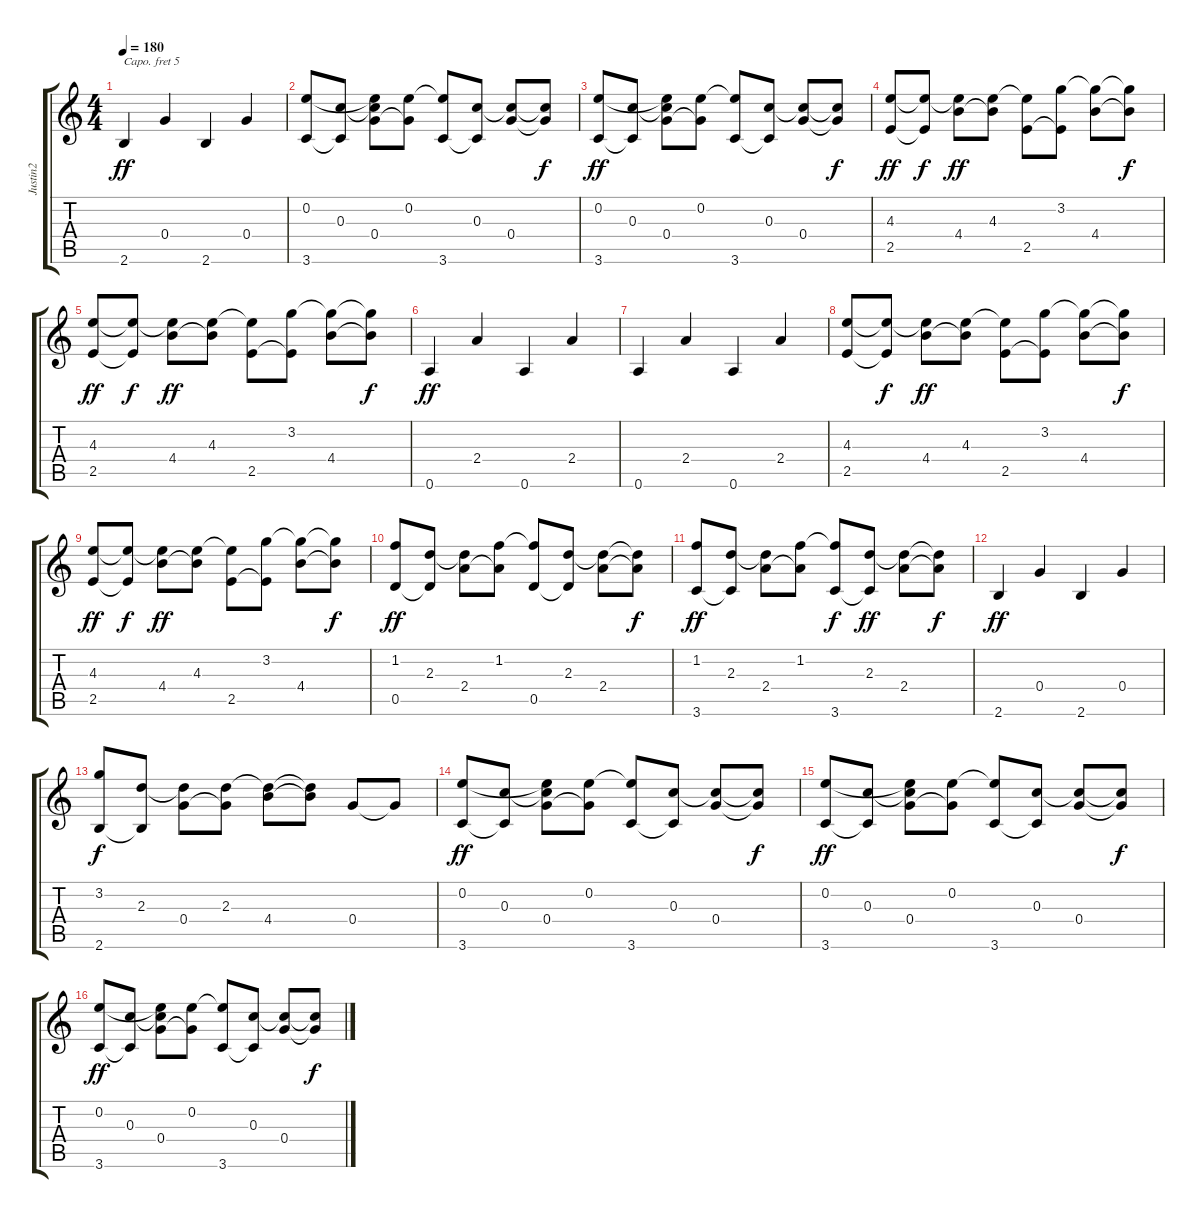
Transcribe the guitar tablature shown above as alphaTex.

\track ("Justin2" "Justin2") {instrument acousticguitarnylon}
\staff {score tabs}
\capo 5
\tuning (E4 B3 G3 D3 A2 E2) {hide}
\ts (4 4)
\tempo 180
\clef g2
\ks c
2.6.4{dy ff} 0.4.4 2.6.4 0.4.4 |
(0.2 3.6).8 (0.3 3.6{t}).8 (0.2{t} 0.3{t} 0.4).8 (0.2 0.4{t}).8 (0.2{t} 3.6).8 (0.3 3.6{t}).8 (0.3{t} 0.4).8 (0.3{t} 0.4{t}).8{dy f} |
(0.2 3.6).8{dy ff} (0.3 3.6{t}).8 (0.2{t} 0.3{t} 0.4).8 (0.2 0.4{t}).8 (0.2{t} 3.6).8 (0.3 3.6{t}).8 (0.3{t} 0.4).8 (0.3{t} 0.4{t}).8{dy f} |
(4.3 2.5).8{dy ff} (4.3{t} 2.5{t}).8{dy f} (4.3{t} 4.4).8{dy ff} (4.3 4.4{t}).8 (4.3{t} 2.5).8 (3.2 2.5{t}).8 (3.2{t} 4.4).8 (3.2{t} 4.4{t}).8{dy f} |
(4.3 2.5).8{dy ff} (4.3{t} 2.5{t}).8{dy f} (4.3{t} 4.4).8{dy ff} (4.3 4.4{t}).8 (4.3{t} 2.5).8 (3.2 2.5{t}).8 (3.2{t} 4.4).8 (3.2{t} 4.4{t}).8{dy f} |
0.6.4{dy ff} 2.4.4 0.6.4 2.4.4 |
0.6.4 2.4.4 0.6.4 2.4.4 |
(4.3 2.5).8 (4.3{t} 2.5{t}).8{dy f} (4.3{t} 4.4).8{dy ff} (4.3 4.4{t}).8 (4.3{t} 2.5).8 (3.2 2.5{t}).8 (3.2{t} 4.4).8 (3.2{t} 4.4{t}).8{dy f} |
(4.3 2.5).8{dy ff} (4.3{t} 2.5{t}).8{dy f} (4.3{t} 4.4).8{dy ff} (4.3 4.4{t}).8 (4.3{t} 2.5).8 (3.2 2.5{t}).8 (3.2{t} 4.4).8 (3.2{t} 4.4{t}).8{dy f} |
(1.2 0.5).8{dy ff} (2.3 0.5{t}).8 (2.3{t} 2.4).8 (1.2 2.4{t}).8 (1.2{t} 0.5).8 (2.3 0.5{t}).8 (2.3{t} 2.4).8 (2.3{t} 2.4{t}).8{dy f} |
(1.2 3.6).8{dy ff} (2.3 3.6{t}).8 (2.3{t} 2.4).8 (1.2 2.4{t}).8 (1.2{t} 3.6).8{dy f} (2.3 3.6{t}).8{dy ff} (2.3{t} 2.4).8 (2.3{t} 2.4{t}).8{dy f} |
2.6.4{dy ff} 0.4.4 2.6.4 0.4.4 |
(3.2 2.6).8{dy f} (2.3 2.6{t}).8 (2.3{t} 0.4).8 (2.3 0.4{t}).8 (2.3{t} 4.4).8 (2.3{t} 4.4{t}).8 0.4.8 0.4{t}.8 |
(0.2 3.6).8{dy ff} (0.3 3.6{t}).8 (0.2{t} 0.3{t} 0.4).8 (0.2 0.4{t}).8 (0.2{t} 3.6).8 (0.3 3.6{t}).8 (0.3{t} 0.4).8 (0.3{t} 0.4{t}).8{dy f} |
(0.2 3.6).8{dy ff} (0.3 3.6{t}).8 (0.2{t} 0.3{t} 0.4).8 (0.2 0.4{t}).8 (0.2{t} 3.6).8 (0.3 3.6{t}).8 (0.3{t} 0.4).8 (0.3{t} 0.4{t}).8{dy f} |
(0.2 3.6).8{dy ff} (0.3 3.6{t}).8 (0.2{t} 0.3{t} 0.4).8 (0.2 0.4{t}).8 (0.2{t} 3.6).8 (0.3 3.6{t}).8 (0.3{t} 0.4).8 (0.3{t} 0.4{t}).8{dy f}
